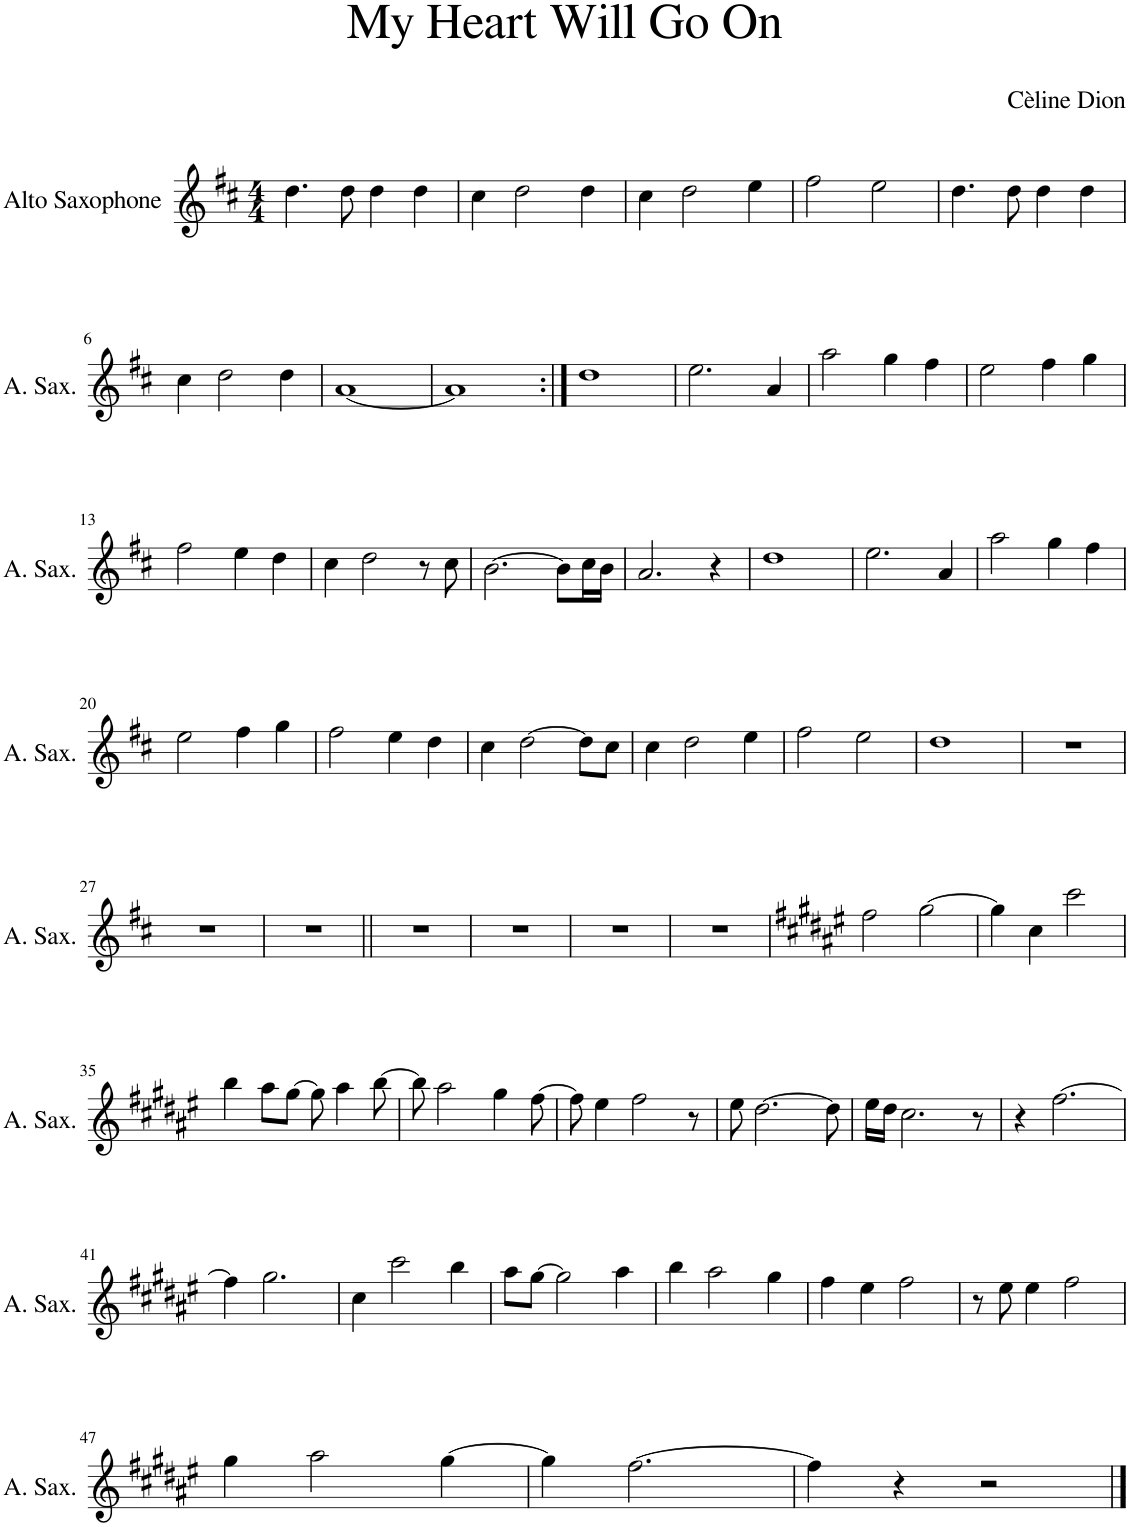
**kern
*part1
*staff1
*I"Alto Saxophone
*I'A. Sax.
*clefG2
*Trd5c9
*k[f#c#]
*M4/4
=1
4.dd\
8dd\
4dd\
4dd\
=2
4cc#\
2dd\
4dd\
=3
4cc#\
2dd\
4ee\
=4
2ff#\
2ee\
=5
4.dd\
8dd\
4dd\
4dd\
!!LO:LB:g=z
=6
4cc#\
2dd\
4dd\
=7
[1a
=8
1a]
=9:|!
1dd
=10
2.ee\
4a/
=11
2aa\
4gg\
4ff#\
=12
2ee\
4ff#\
4gg\
!!LO:LB:g=z
=13
2ff#\
4ee\
4dd\
=14
4cc#\
2dd\
8r
8cc#\
=15
[2.b\
8b\L]
16cc#\L
16b\JJ
=16
2.a/
4r
=17
1dd
=18
2.ee\
4a/
=19
2aa\
4gg\
4ff#\
!!LO:LB:g=z
=20
2ee\
4ff#\
4gg\
=21
2ff#\
4ee\
4dd\
=22
4cc#\
[2dd\
8dd\L]
8cc#\J
=23
4cc#\
2dd\
4ee\
=24
2ff#\
2ee\
=25
1dd
=26
1r
!!LO:LB:g=z
=27
1r
=28
1r
=29||
1r
=30
1r
=31
1r
=32
1r
=33
*k[f#c#g#d#a#e#]
2ff#\
[2gg#\
=34
4gg#\]
4cc#\
2ccc#\
!!LO:LB:g=z
=35
4bb\
8aa#\L
[8gg#\J
8gg#\]
4aa#\
[8bb\
=36
8bb\]
2aa#\
4gg#\
[8ff#\
=37
8ff#\]
4ee#\
2ff#\
8r
=38
8ee#\
[2.dd#\
8dd#\]
=39
16ee#\LL
16dd#\JJ
2.cc#\
8r
=40
4r
[2.ff#\
!!LO:LB:g=z
=41
4ff#\]
2.gg#\
=42
4cc#\
2ccc#\
4bb\
=43
8aa#\L
[8gg#\J
2gg#\]
4aa#\
=44
4bb\
2aa#\
4gg#\
=45
4ff#\
4ee#\
2ff#\
=46
8r
8ee#\
4ee#\
2ff#\
!!LO:LB:g=z
=47
4gg#\
2aa#\
[4gg#\
=48
4gg#\]
[2.ff#\
=49
4ff#\]
4r
2r
==
*-
